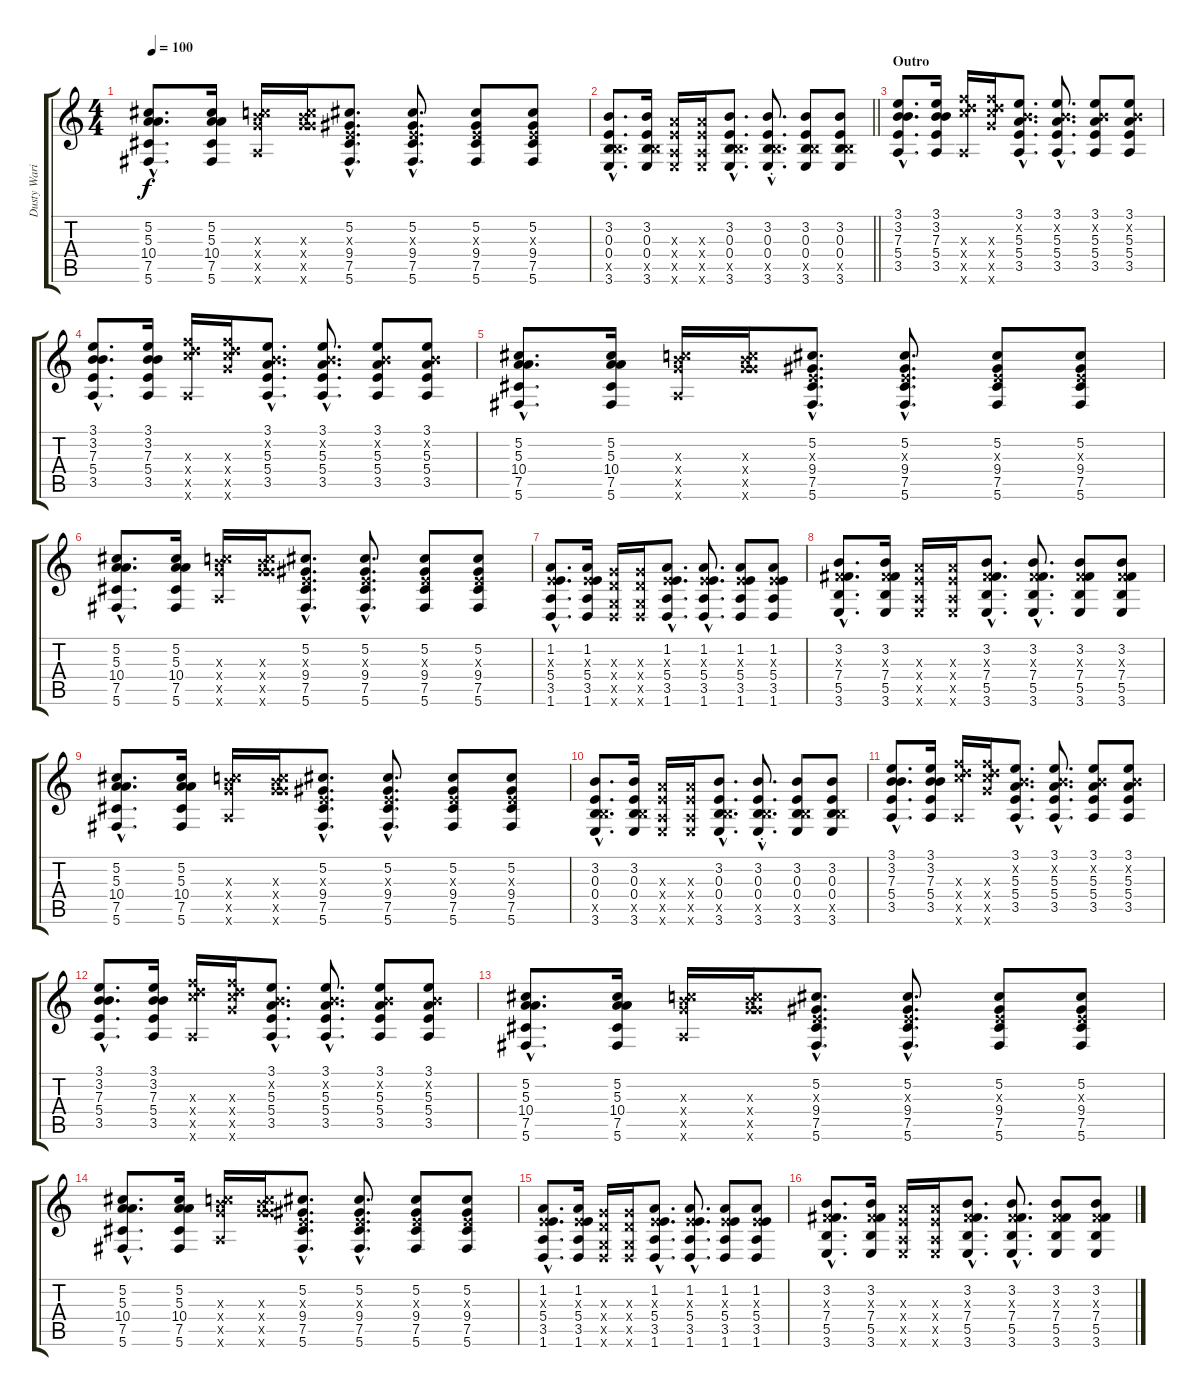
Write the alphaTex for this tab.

\track ("Dusty Waring" "Dusty Wari") {instrument overdrivenguitar}
\staff {score tabs}
\tuning (Db4 Ab3 E3 B2 Gb2 Db2) {hide}
\ts (4 4)
\tempo 100
\clef g2
\ks c
(5.2{hac} 5.3{hac} 10.4{hac} 7.5{hac} 5.6{hac}).8{d dy f} (5.2 5.3 10.4 7.5 5.6).16 (7.3{x} 8.4{x} 18.5{x} 8.6{x}).16 (7.3{x} 8.4{x} 18.5{x} 18.6{x}).16 (5.2{hac} 0.3{hac x} 9.4{hac} 7.5{hac} 5.6{hac}).8{d} (5.2{hac} 0.3{hac x} 9.4{hac} 7.5{hac} 5.6{hac}).8{d} (5.2 0.3{x} 9.4 7.5 5.6).8 (5.2 0.3{x} 9.4 7.5 5.6).8 |
\barLineRight lightlight
(3.2{hac} 0.3{hac} 0.4{hac} 5.5{hac x} 3.6{hac}).8{d} (3.2 0.3 0.4 5.5{x} 3.6).16 (5.3{x} 5.4{x} 3.5{x} 3.6{x}).16 (5.3{x} 5.4{x} 3.5{x} 3.6{x}).16 (3.2{hac} 0.3{hac} 0.4{hac} 5.5{hac x} 3.6{hac}).8{d} (3.2{hac st} 0.3{hac st} 0.4{hac st} 5.5{hac x} 3.6{hac st}).8{d} (3.2 0.3 0.4 5.5{x} 3.6).8 (3.2 0.3 0.4 5.5{x} 3.6).8 |
\section ("" "Outro")
(3.1{hac} 3.2{hac} 7.3{hac} 5.4{hac} 3.5{hac}).8{d} (3.1 3.2 7.3 5.4 3.5).16 (10.3{x} 18.4{x} 18.5{x} 8.6{x}).16 (10.3{x} 18.4{x} 18.5{x} 18.6{x}).16 (3.1{hac} 3.2{hac x} 5.3{hac} 5.4{hac} 3.5{hac}).8{d} (3.1{hac} 3.2{hac x} 5.3{hac} 5.4{hac} 3.5{hac}).8{d} (3.1 3.2{x} 5.3 5.4 3.5).8 (3.1 3.2{x} 5.3 5.4 3.5).8 |
(3.1{hac} 3.2{hac} 7.3{hac} 5.4{hac} 3.5{hac}).8{d} (3.1 3.2 7.3 5.4 3.5).16 (10.3{x} 18.4{x} 18.5{x} 8.6{x}).16 (10.3{x} 18.4{x} 18.5{x} 18.6{x}).16 (3.1{hac} 3.2{hac x} 5.3{hac} 5.4{hac} 3.5{hac}).8{d} (3.1{hac} 3.2{hac x} 5.3{hac} 5.4{hac} 3.5{hac}).8{d} (3.1 3.2{x} 5.3 5.4 3.5).8 (3.1 3.2{x} 5.3 5.4 3.5).8 |
(5.2{hac} 5.3{hac} 10.4{hac} 7.5{hac} 5.6{hac}).8{d} (5.2 5.3 10.4 7.5 5.6).16 (7.3{x} 8.4{x} 18.5{x} 8.6{x}).16 (7.3{x} 8.4{x} 18.5{x} 18.6{x}).16 (5.2{hac} 0.3{hac x} 9.4{hac} 7.5{hac} 5.6{hac}).8{d} (5.2{hac} 0.3{hac x} 9.4{hac} 7.5{hac} 5.6{hac}).8{d} (5.2 0.3{x} 9.4 7.5 5.6).8 (5.2 0.3{x} 9.4 7.5 5.6).8 |
(5.2{hac} 5.3{hac} 10.4{hac} 7.5{hac} 5.6{hac}).8{d} (5.2 5.3 10.4 7.5 5.6).16 (7.3{x} 8.4{x} 18.5{x} 8.6{x}).16 (7.3{x} 8.4{x} 18.5{x} 18.6{x}).16 (5.2{hac} 0.3{hac x} 9.4{hac} 7.5{hac} 5.6{hac}).8{d} (5.2{hac} 0.3{hac x} 9.4{hac} 7.5{hac} 5.6{hac}).8{d} (5.2 0.3{x} 9.4 7.5 5.6).8 (5.2 0.3{x} 9.4 7.5 5.6).8 |
(1.2{hac} 0.3{hac x} 5.4{hac} 3.5{hac} 1.6{hac}).8{d} (1.2 0.3{x} 5.4 3.5 1.6).16 (3.3{x} 3.4{x} 1.5{x} 1.6{x}).16 (3.3{x} 3.4{x} 1.5{x} 1.6{x}).16 (1.2{hac} 0.3{hac x} 5.4{hac} 3.5{hac} 1.6{hac}).8{d} (1.2{hac} 0.3{hac x} 5.4{hac} 3.5{hac} 1.6{hac}).8{d} (1.2 0.3{x} 5.4 3.5 1.6).8 (1.2 0.3{x} 5.4 3.5 1.6).8 |
(3.2{hac} 2.3{hac x} 7.4{hac} 5.5{hac} 3.6{hac}).8{d} (3.2 2.3{x} 7.4 5.5 3.6).16 (5.3{x} 5.4{x} 3.5{x} 3.6{x}).16 (5.3{x} 5.4{x} 3.5{x} 3.6{x}).16 (3.2{hac} 2.3{hac x} 7.4{hac} 5.5{hac} 3.6{hac}).8{d} (3.2{hac} 2.3{hac x} 7.4{hac} 5.5{hac} 3.6{hac}).8{d} (3.2 2.3{x} 7.4 5.5 3.6).8 (3.2 2.3{x} 7.4 5.5 3.6).8 |
(5.2{hac} 5.3{hac} 10.4{hac} 7.5{hac} 5.6{hac}).8{d} (5.2 5.3 10.4 7.5 5.6).16 (7.3{x} 8.4{x} 18.5{x} 8.6{x}).16 (7.3{x} 8.4{x} 18.5{x} 18.6{x}).16 (5.2{hac} 0.3{hac x} 9.4{hac} 7.5{hac} 5.6{hac}).8{d} (5.2{hac} 0.3{hac x} 9.4{hac} 7.5{hac} 5.6{hac}).8{d} (5.2 0.3{x} 9.4 7.5 5.6).8 (5.2 0.3{x} 9.4 7.5 5.6).8 |
(3.2{hac} 0.3{hac} 0.4{hac} 5.5{hac x} 3.6{hac}).8{d} (3.2 0.3 0.4 5.5{x} 3.6).16 (5.3{x} 5.4{x} 3.5{x} 3.6{x}).16 (5.3{x} 5.4{x} 3.5{x} 3.6{x}).16 (3.2{hac} 0.3{hac} 0.4{hac} 5.5{hac x} 3.6{hac}).8{d} (3.2{hac st} 0.3{hac st} 0.4{hac st} 5.5{hac x} 3.6{hac st}).8{d} (3.2 0.3 0.4 5.5{x} 3.6).8 (3.2 0.3 0.4 5.5{x} 3.6).8 |
(3.1{hac} 3.2{hac} 7.3{hac} 5.4{hac} 3.5{hac}).8{d} (3.1 3.2 7.3 5.4 3.5).16 (10.3{x} 18.4{x} 18.5{x} 8.6{x}).16 (10.3{x} 18.4{x} 18.5{x} 18.6{x}).16 (3.1{hac} 3.2{hac x} 5.3{hac} 5.4{hac} 3.5{hac}).8{d} (3.1{hac} 3.2{hac x} 5.3{hac} 5.4{hac} 3.5{hac}).8{d} (3.1 3.2{x} 5.3 5.4 3.5).8 (3.1 3.2{x} 5.3 5.4 3.5).8 |
(3.1{hac} 3.2{hac} 7.3{hac} 5.4{hac} 3.5{hac}).8{d} (3.1 3.2 7.3 5.4 3.5).16 (10.3{x} 18.4{x} 18.5{x} 8.6{x}).16 (10.3{x} 18.4{x} 18.5{x} 18.6{x}).16 (3.1{hac} 3.2{hac x} 5.3{hac} 5.4{hac} 3.5{hac}).8{d} (3.1{hac} 3.2{hac x} 5.3{hac} 5.4{hac} 3.5{hac}).8{d} (3.1 3.2{x} 5.3 5.4 3.5).8 (3.1 3.2{x} 5.3 5.4 3.5).8 |
(5.2{hac} 5.3{hac} 10.4{hac} 7.5{hac} 5.6{hac}).8{d} (5.2 5.3 10.4 7.5 5.6).16 (7.3{x} 8.4{x} 18.5{x} 8.6{x}).16 (7.3{x} 8.4{x} 18.5{x} 18.6{x}).16 (5.2{hac} 0.3{hac x} 9.4{hac} 7.5{hac} 5.6{hac}).8{d} (5.2{hac} 0.3{hac x} 9.4{hac} 7.5{hac} 5.6{hac}).8{d} (5.2 0.3{x} 9.4 7.5 5.6).8 (5.2 0.3{x} 9.4 7.5 5.6).8 |
(5.2{hac} 5.3{hac} 10.4{hac} 7.5{hac} 5.6{hac}).8{d} (5.2 5.3 10.4 7.5 5.6).16 (7.3{x} 8.4{x} 18.5{x} 8.6{x}).16 (7.3{x} 8.4{x} 18.5{x} 18.6{x}).16 (5.2{hac} 0.3{hac x} 9.4{hac} 7.5{hac} 5.6{hac}).8{d} (5.2{hac} 0.3{hac x} 9.4{hac} 7.5{hac} 5.6{hac}).8{d} (5.2 0.3{x} 9.4 7.5 5.6).8 (5.2 0.3{x} 9.4 7.5 5.6).8 |
(1.2{hac} 0.3{hac x} 5.4{hac} 3.5{hac} 1.6{hac}).8{d} (1.2 0.3{x} 5.4 3.5 1.6).16 (3.3{x} 3.4{x} 1.5{x} 1.6{x}).16 (3.3{x} 3.4{x} 1.5{x} 1.6{x}).16 (1.2{hac} 0.3{hac x} 5.4{hac} 3.5{hac} 1.6{hac}).8{d} (1.2{hac} 0.3{hac x} 5.4{hac} 3.5{hac} 1.6{hac}).8{d} (1.2 0.3{x} 5.4 3.5 1.6).8 (1.2 0.3{x} 5.4 3.5 1.6).8 |
(3.2{hac} 2.3{hac x} 7.4{hac} 5.5{hac} 3.6{hac}).8{d} (3.2 2.3{x} 7.4 5.5 3.6).16 (5.3{x} 5.4{x} 3.5{x} 3.6{x}).16 (5.3{x} 5.4{x} 3.5{x} 3.6{x}).16 (3.2{hac} 2.3{hac x} 7.4{hac} 5.5{hac} 3.6{hac}).8{d} (3.2{hac} 2.3{hac x} 7.4{hac} 5.5{hac} 3.6{hac}).8{d} (3.2 2.3{x} 7.4 5.5 3.6).8 (3.2 2.3{x} 7.4 5.5 3.6).8
